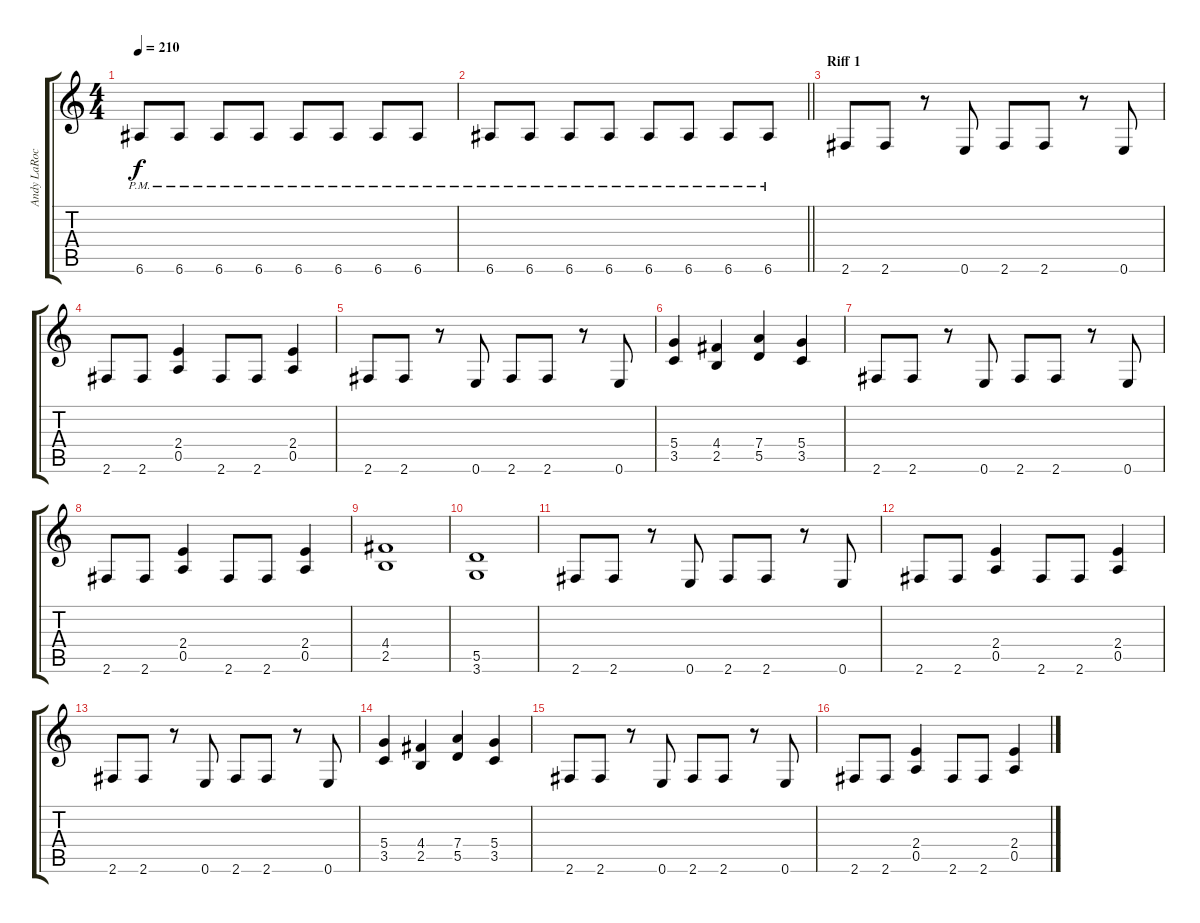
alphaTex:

\track ("Andy LaRocque" "Andy LaRoc") {instrument distortionguitar}
\staff {score tabs}
\tuning (E4 B3 G3 D3 A2 E2) {hide}
\ts (4 4)
\tempo 210
\clef g2
\ks c
6.6{pm}.8{dy f} 6.6{pm}.8 6.6{pm}.8 6.6{pm}.8 6.6{pm}.8 6.6{pm}.8 6.6{pm}.8 6.6{pm}.8 |
\barLineRight lightlight
6.6{pm}.8 6.6{pm}.8 6.6{pm}.8 6.6{pm}.8 6.6{pm}.8 6.6{pm}.8 6.6{pm}.8 6.6{pm}.8 |
\section ("" "Riff 1")
2.6.8 2.6.8 r.8 0.6.8 2.6.8 2.6.8 r.8 0.6.8 |
2.6.8 2.6.8 (2.4 0.5).4 2.6.8 2.6.8 (2.4 0.5).4 |
2.6.8 2.6.8 r.8 0.6.8 2.6.8 2.6.8 r.8 0.6.8 |
(5.4 3.5).4 (4.4 2.5).4 (7.4 5.5).4 (5.4 3.5).4 |
2.6.8 2.6.8 r.8 0.6.8 2.6.8 2.6.8 r.8 0.6.8 |
2.6.8 2.6.8 (2.4 0.5).4 2.6.8 2.6.8 (2.4 0.5).4 |
(4.4 2.5).1 |
(5.5 3.6).1 |
2.6.8 2.6.8 r.8 0.6.8 2.6.8 2.6.8 r.8 0.6.8 |
2.6.8 2.6.8 (2.4 0.5).4 2.6.8 2.6.8 (2.4 0.5).4 |
2.6.8 2.6.8 r.8 0.6.8 2.6.8 2.6.8 r.8 0.6.8 |
(5.4 3.5).4 (4.4 2.5).4 (7.4 5.5).4 (5.4 3.5).4 |
2.6.8 2.6.8 r.8 0.6.8 2.6.8 2.6.8 r.8 0.6.8 |
2.6.8 2.6.8 (2.4 0.5).4 2.6.8 2.6.8 (2.4 0.5).4
